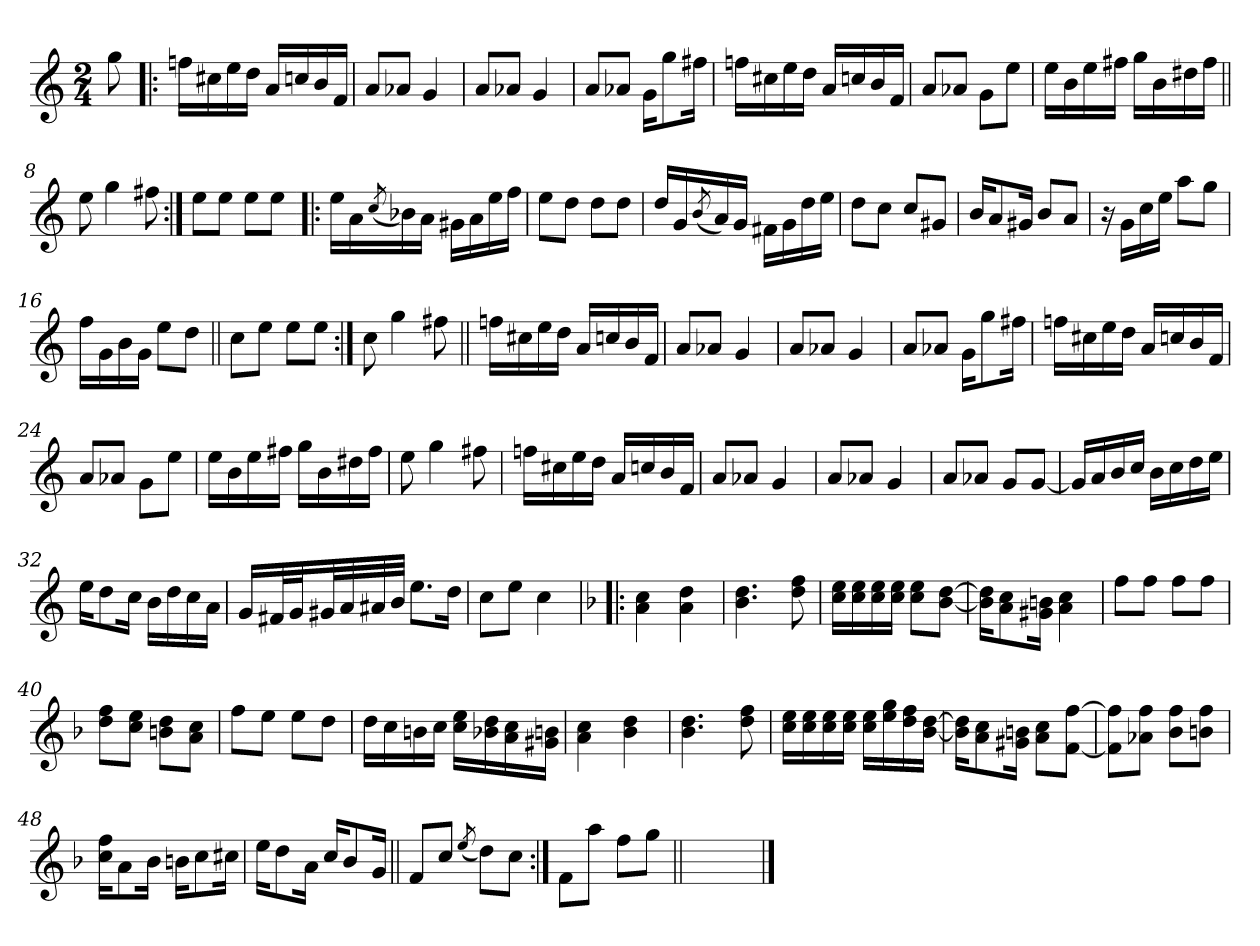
**kern
*part1
*staff1
*clefG2
*k[]
*C:
*M2/4
=
8gg\
=1!|:
16ffni\LL
16cc#X\
16ee\
16dd\JJ
16a/LL
16ccn/
16b/
16f/JJ
=2
8a/L
8a-X/J
4g/
=3
8a/L
8a-X/J
4g/
=4
8a/L
8a-X/J
16g\KL
8gg\
16ff#X\Jk
!!LO:LB:g=z
=5
16ffn\LL
16cc#X\
16ee\
16dd\JJ
16a/LL
16ccn/
16b/
16f/JJ
=6
8a/L
8a-X/J
8g\L
8ee\J
=7
16ee\LL
16b\
16ee\
16ff#X\JJ
16gg\LL
16b\
16dd#X\
16ff#\JJ
=8||
8ee\
4gg\
8ff#X\
=9:|!
8ee\L
8ee\J
8ee\L
8ee\J
!!LO:LB:g=z
=10!|:
16ee\LL
16a\
(<8qcc/
16b-X\)
16a\JJ
16g#X\LL
16a\
16ee\
16ff\JJ
=11
8ee\L
8dd\J
8dd\L
8dd\J
=12
16dd/LL
16g/
(<8qb/
16a/)
16g/JJ
16f#X\LL
16g\
16dd\
16ee\JJ
=13
8dd\L
8cc\J
8cc/L
8g#X/J
!!LO:LB:g=z
=14
16b/KL
8a/
16g#X/Jk
8b/L
8a/J
=15
16r
16g\LL
16cc\
16ee\JJ
8aa\L
8gg\J
=16
16ff\LL
16g\
16b\
16g\JJ
8ee\L
8dd\J
=17||
8cc\L
8ee\J
8ee\L
8ee\J
=18:|!
8cc\
4gg\
8ff#X\
!!LO:LB:g=z
=19||
16ffn\LL
16cc#X\
16ee\
16dd\JJ
16a/LL
16ccn/
16b/
16f/JJ
=20
8a/L
8a-X/J
4g/
=21
8a/L
8a-X/J
4g/
=22
8a/L
8a-X/J
16g\KL
8gg\
16ff#X\Jk
=23
16ffn\LL
16cc#X\
16ee\
16dd\JJ
16a/LL
16ccn/
16b/
16f/JJ
!!LO:LB:g=z
=24
8a/L
8a-X/J
8g\L
8ee\J
=25
16ee\LL
16b\
16ee\
16ff#X\JJ
16gg\LL
16b\
16dd#X\
16ff#\JJ
=26
8ee\
4gg\
8ff#X\
=27
16ffn\LL
16cc#X\
16ee\
16dd\JJ
16a/LL
16ccn/
16b/
16f/JJ
!!LO:LB:g=z
=28
8a/L
8a-X/J
4g/
=29
8a/L
8a-X/J
4g/
=30
8a/L
8a-X/J
8g/L
[8g/J
=31
16g/LL]
16a/
16b/
16cc/JJ
16b\LL
16cc\
16dd\
16ee\JJ
=32
16ee\KL
8dd\
16cc\Jk
16b\LL
16dd\
16cc\
16a\JJ
!!LO:LB:g=z
=33
16g/LL
32f#X/L
32g/J
32g#X/L
32a/
32a#X/
32b/JJJ
8.ee\L
16dd\Jk
=34
8cc\L
8ee\J
4cc\
=35!|:
*k[b-]
*F:
4a\ 4cc\
4a\ 4dd\
=36
4.b-\ 4.dd\
8dd\ 8ff\
=37
16cc\ 16ee\LL
16cc\ 16ee\
16cc\ 16ee\
16cc\ 16ee\JJ
8cc\ 8ee\L
[8b-\ [8dd\J
!!LO:LB:g=z
=38
16b-\] 16dd\]KL
8a\ 8cc\
16g#X\ 16bn\Jk
4a\ 4cc\
=39
8ff\L
8ff\J
8ff\L
8ff\J
=40
8dd\ 8ff\L
8cc\ 8ee\J
8bn\ 8dd\L
8a\ 8cc\J
=41
8ff\L
8ee\J
8ee\L
8dd\J
=42
16dd\LL
16cc\
16bn\
16cc\JJ
16cc\ 16ee\LL
16b-X\ 16dd\
16a\ 16cc\
16g#X\ 16bn\JJ
!!LO:LB:g=z
=43
4a\ 4cc\
4b-\ 4dd\
=44
4.b-\ 4.dd\
8dd\ 8ff\
=45
16cc\ 16ee\LL
16cc\ 16ee\
16cc\ 16ee\
16cc\ 16ee\JJ
16cc\ 16ee\LL
16ee\ 16gg\
16dd\ 16ff\
[16b-\ [16dd\JJ
=46
16b-\] 16dd\]KL
8a\ 8cc\
16g#X\ 16bn\Jk
8a\ 8cc\L
[8f\ [8ff\J
=47
8f\] 8ff\]L
8a-X\ 8ff\J
8b-\ 8ff\L
8bn\ 8ff\J
!!LO:LB:g=z
=48
16cc\ 16ff\KL
8a\
16b-\Jk
16bn\KL
8cc\
16cc#X\Jk
=49
16ee\KL
8dd\
16a\Jk
16cc/KL
8b-/
16g/Jk
=50||
8f/L
8cc/J
(<8qee/
8dd\L)
8cc\J
=51:|!
8f\L
8aa\J
8ff\L
8gg\J
=52||
*stria0
2ryy
==
*-
